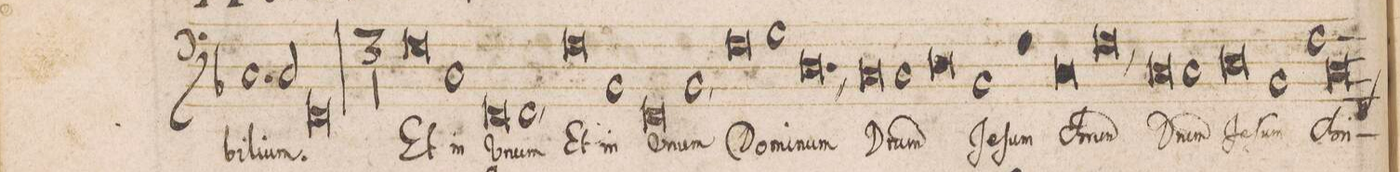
**kern	**text
*I"BASVS	*
*clefF4	*
*k[b-]	*
*met(C|)	*
*M2/1	*
1.C	-bi-
=13-	=13-
2C/	-li-
1FF	-um.
=14-	=14-
*M3/1	*
0F	Et
1C	in
=15-	=15-
0FF	V-
1FF,	-num
=16-	=16-
0F	Et
1BB-	in
=17-	=17-
0FF	v-
1BB-,	-num
=18-	=18-
0F	Do-
1G	-mi-
=19-	=19-
0.D,	-num
=20-	=20-
0C	D(o-
1C	-mi)-
=21-	=21-
0D	-num
1BB-	Je-
=22-	=22-
*col	*
1F	-ſum
0C	chr(i-
*Xcol	*
=23-	=23-
0.F,	-st)um
=24-	=24-
0C	D(o-
1C	-mi)-
=25-	=25-
0D	-num
1BB-	Je-
=26-	=26-
1F	-ſum
*custos:FF	*
0C	Chri-
=27-	=27-
*M2/1	*
*met(C|)	*
*-	*-
